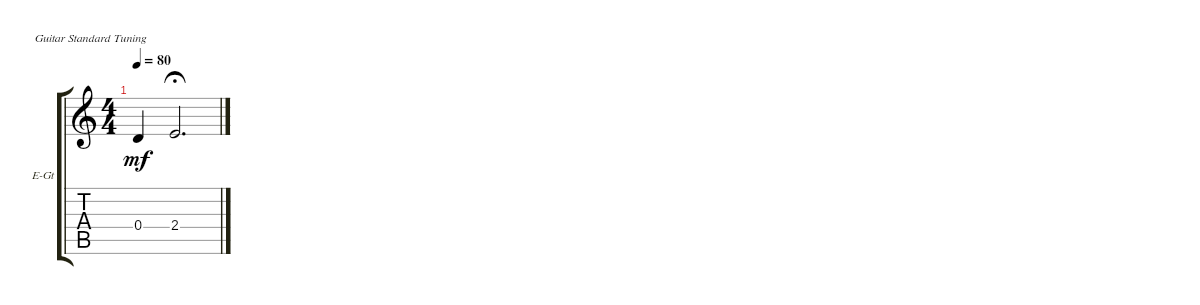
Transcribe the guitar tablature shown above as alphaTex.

\defaultSystemsLayout 4
\bracketExtendMode groupsimilarinstruments
\firstSystemTrackNameOrientation horizontal
\otherSystemsTrackNameOrientation horizontal
\track ("Electric Guitar" "E-Gt") {instrument electricguitarclean}
\staff {score tabs}
\tuning (E4 B3 G3 D3 A2 E2)
\ts (4 4)
\tempo 80
\clef g2
\ks c
0.4.4{dy mf} 2.4.2{d fermata (medium 0.5)}
